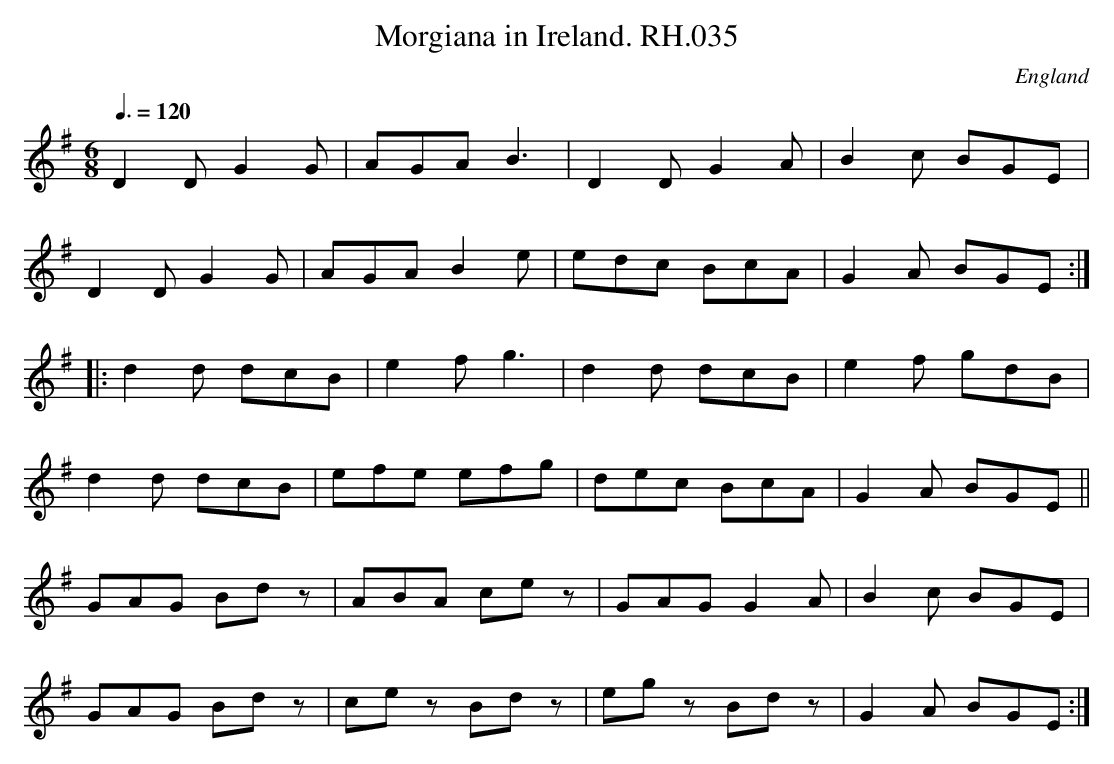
X:1
T:Morgiana in Ireland. RH.035
O:England
M:6/8
L:1/8
Q:3/8=120
K:G
D2D G2G|AGA B3|D2D G2A|B2c BGE|
D2D G2G|AGA B2e|edc BcA|G2A BGE:|
|:d2d dcB|e2f g3|d2d dcB|e2f gdB|
d2d dcB|efe efg|dec BcA|G2A BGE||
GAG Bdz|ABA cez|GAGG2A|B2c BGE|
GAG Bdz|cez Bdz|egz Bdz|G2A BGE:|
